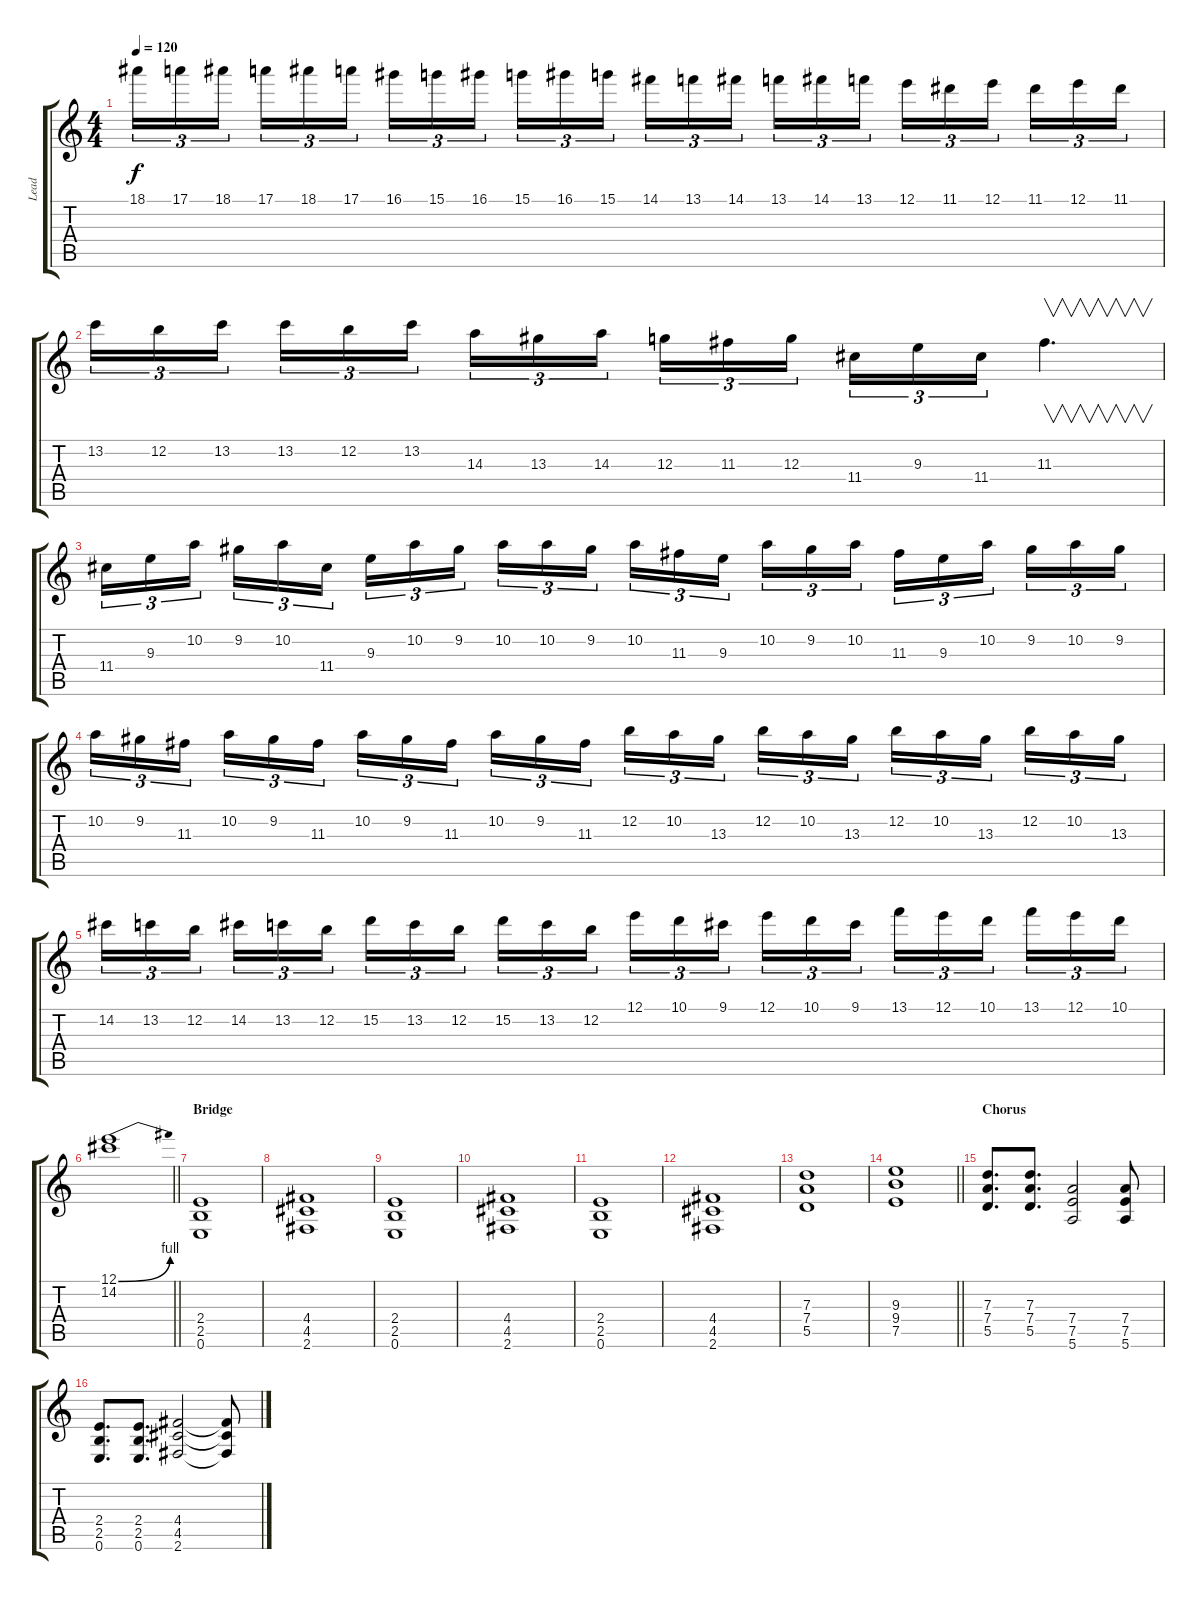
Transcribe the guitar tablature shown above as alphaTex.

\track ("Lead" "Lead") {instrument distortionguitar}
\staff {score tabs}
\tuning (E4 B3 G3 D3 A2 E2) {hide}
\ts (4 4)
\tempo 120
\clef g2
\ks c
18.1.16{tu (3 2) dy f} 17.1.16{tu (3 2)} 18.1.16{tu (3 2) beam splitsecondary} 17.1.16{tu (3 2)} 18.1.16{tu (3 2)} 17.1.16{tu (3 2)} 16.1.16{tu (3 2)} 15.1.16{tu (3 2)} 16.1.16{tu (3 2) beam splitsecondary} 15.1.16{tu (3 2)} 16.1.16{tu (3 2)} 15.1.16{tu (3 2)} 14.1.16{tu (3 2)} 13.1.16{tu (3 2)} 14.1.16{tu (3 2) beam splitsecondary} 13.1.16{tu (3 2)} 14.1.16{tu (3 2)} 13.1.16{tu (3 2)} 12.1.16{tu (3 2)} 11.1.16{tu (3 2)} 12.1.16{tu (3 2) beam splitsecondary} 11.1.16{tu (3 2)} 12.1.16{tu (3 2)} 11.1.16{tu (3 2)} |
13.2.16{tu (3 2)} 12.2.16{tu (3 2)} 13.2.16{tu (3 2) beam splitsecondary} 13.2.16{tu (3 2)} 12.2.16{tu (3 2)} 13.2.16{tu (3 2)} 14.3.16{tu (3 2)} 13.3.16{tu (3 2)} 14.3.16{tu (3 2) beam splitsecondary} 12.3.16{tu (3 2)} 11.3.16{tu (3 2)} 12.3.16{tu (3 2)} 11.4.16{tu (3 2)} 9.3.16{tu (3 2)} 11.4.16{tu (3 2)} 11.3.4{v d} |
11.4.16{tu (3 2)} 9.3.16{tu (3 2)} 10.2.16{tu (3 2) beam splitsecondary} 9.2.16{tu (3 2)} 10.2.16{tu (3 2)} 11.4.16{tu (3 2)} 9.3.16{tu (3 2)} 10.2.16{tu (3 2)} 9.2.16{tu (3 2) beam splitsecondary} 10.2.16{tu (3 2)} 10.2.16{tu (3 2)} 9.2.16{tu (3 2)} 10.2.16{tu (3 2)} 11.3.16{tu (3 2)} 9.3.16{tu (3 2) beam splitsecondary} 10.2.16{tu (3 2)} 9.2.16{tu (3 2)} 10.2.16{tu (3 2)} 11.3.16{tu (3 2)} 9.3.16{tu (3 2)} 10.2.16{tu (3 2) beam splitsecondary} 9.2.16{tu (3 2)} 10.2.16{tu (3 2)} 9.2.16{tu (3 2)} |
10.2.16{tu (3 2)} 9.2.16{tu (3 2)} 11.3.16{tu (3 2) beam splitsecondary} 10.2.16{tu (3 2)} 9.2.16{tu (3 2)} 11.3.16{tu (3 2)} 10.2.16{tu (3 2)} 9.2.16{tu (3 2)} 11.3.16{tu (3 2) beam splitsecondary} 10.2.16{tu (3 2)} 9.2.16{tu (3 2)} 11.3.16{tu (3 2)} 12.2.16{tu (3 2)} 10.2.16{tu (3 2)} 13.3.16{tu (3 2) beam splitsecondary} 12.2.16{tu (3 2)} 10.2.16{tu (3 2)} 13.3.16{tu (3 2)} 12.2.16{tu (3 2)} 10.2.16{tu (3 2)} 13.3.16{tu (3 2) beam splitsecondary} 12.2.16{tu (3 2)} 10.2.16{tu (3 2)} 13.3.16{tu (3 2)} |
14.2.16{tu (3 2)} 13.2.16{tu (3 2)} 12.2.16{tu (3 2) beam splitsecondary} 14.2.16{tu (3 2)} 13.2.16{tu (3 2)} 12.2.16{tu (3 2)} 15.2.16{tu (3 2)} 13.2.16{tu (3 2)} 12.2.16{tu (3 2) beam splitsecondary} 15.2.16{tu (3 2)} 13.2.16{tu (3 2)} 12.2.16{tu (3 2)} 12.1.16{tu (3 2)} 10.1.16{tu (3 2)} 9.1.16{tu (3 2) beam splitsecondary} 12.1.16{tu (3 2)} 10.1.16{tu (3 2)} 9.1.16{tu (3 2)} 13.1.16{tu (3 2)} 12.1.16{tu (3 2)} 10.1.16{tu (3 2) beam splitsecondary} 13.1.16{tu (3 2)} 12.1.16{tu (3 2)} 10.1.16{tu (3 2)} |
\barLineRight lightlight
(12.1{be (bend 0 0 60 4)} 14.2).1 |
\section ("" "Bridge")
(2.4 2.5 0.6).1 |
(4.4 4.5 2.6).1 |
(2.4 2.5 0.6).1 |
(4.4 4.5 2.6).1 |
(2.4 2.5 0.6).1 |
(4.4 4.5 2.6).1 |
(7.3 7.4 5.5).1 |
\barLineRight lightlight
(9.3 9.4 7.5).1 |
\section ("" "Chorus")
(7.3 7.4 5.5).8{d} (7.3 7.4 5.5).8{d} (7.4 7.5 5.6).2 (7.4 7.5 5.6).8 |
(2.4 2.5 0.6).8{d} (2.4 2.5 0.6).8{d} (4.4 4.5 2.6).2 (4.4{t} 4.5{t} 2.6{t}).8
